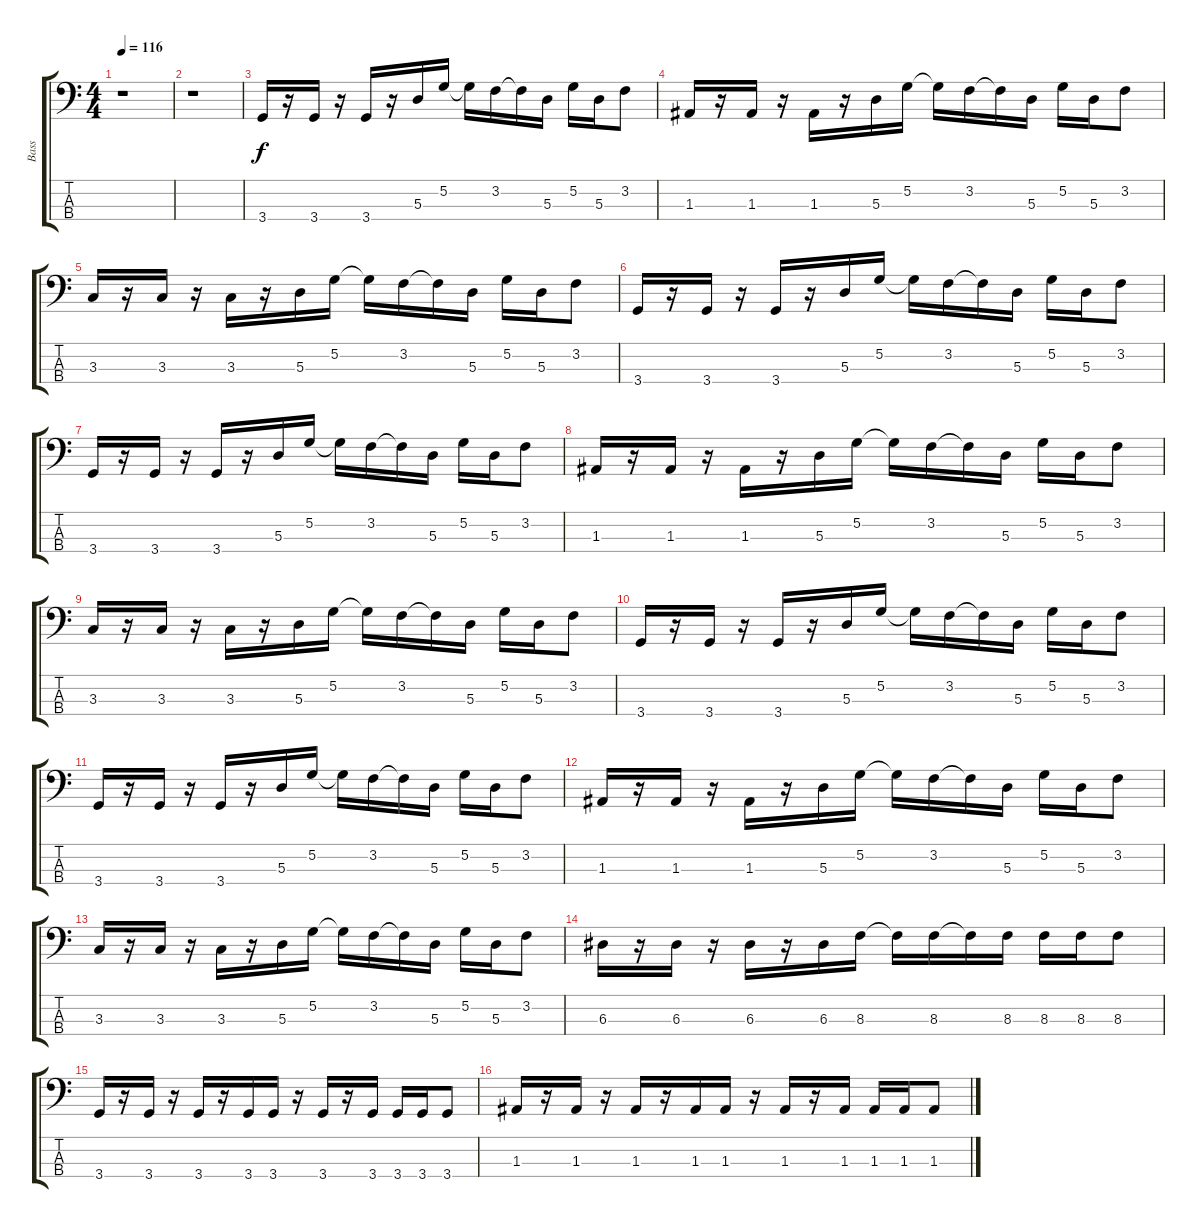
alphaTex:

\track ("Bass" "Bass") {instrument electricbassfinger}
\staff {score tabs}
\tuning (G2 D2 A1 E1) {hide}
\ts (4 4)
\tempo 116
\clef f4
\ks c
r.1{dy f} |
r.1 |
3.4.16 r.16 3.4.16 r.16 3.4.16 r.16 5.3.16 5.2.16 5.2{t}.16 3.2.16 3.2{t}.16 5.3.16 5.2.16 5.3.16 3.2.8 |
1.3.16 r.16 1.3.16 r.16 1.3.16 r.16 5.3.16 5.2.16 5.2{t}.16 3.2.16 3.2{t}.16 5.3.16 5.2.16 5.3.16 3.2.8 |
3.3.16 r.16 3.3.16 r.16 3.3.16 r.16 5.3.16 5.2.16 5.2{t}.16 3.2.16 3.2{t}.16 5.3.16 5.2.16 5.3.16 3.2.8 |
3.4.16 r.16 3.4.16 r.16 3.4.16 r.16 5.3.16 5.2.16 5.2{t}.16 3.2.16 3.2{t}.16 5.3.16 5.2.16 5.3.16 3.2.8 |
3.4.16 r.16 3.4.16 r.16 3.4.16 r.16 5.3.16 5.2.16 5.2{t}.16 3.2.16 3.2{t}.16 5.3.16 5.2.16 5.3.16 3.2.8 |
1.3.16 r.16 1.3.16 r.16 1.3.16 r.16 5.3.16 5.2.16 5.2{t}.16 3.2.16 3.2{t}.16 5.3.16 5.2.16 5.3.16 3.2.8 |
3.3.16 r.16 3.3.16 r.16 3.3.16 r.16 5.3.16 5.2.16 5.2{t}.16 3.2.16 3.2{t}.16 5.3.16 5.2.16 5.3.16 3.2.8 |
3.4.16 r.16 3.4.16 r.16 3.4.16 r.16 5.3.16 5.2.16 5.2{t}.16 3.2.16 3.2{t}.16 5.3.16 5.2.16 5.3.16 3.2.8 |
3.4.16 r.16 3.4.16 r.16 3.4.16 r.16 5.3.16 5.2.16 5.2{t}.16 3.2.16 3.2{t}.16 5.3.16 5.2.16 5.3.16 3.2.8 |
1.3.16 r.16 1.3.16 r.16 1.3.16 r.16 5.3.16 5.2.16 5.2{t}.16 3.2.16 3.2{t}.16 5.3.16 5.2.16 5.3.16 3.2.8 |
3.3.16 r.16 3.3.16 r.16 3.3.16 r.16 5.3.16 5.2.16 5.2{t}.16 3.2.16 3.2{t}.16 5.3.16 5.2.16 5.3.16 3.2.8 |
6.3.16 r.16 6.3.16 r.16 6.3.16 r.16 6.3.16 8.3.16 8.3{t}.16 8.3.16 8.3{t}.16 8.3.16 8.3.16 8.3.16 8.3.8 |
3.4.16 r.16 3.4.16 r.16 3.4.16 r.16 3.4.16 3.4.16 r.16 3.4.16 r.16 3.4.16 3.4.16 3.4.16 3.4.8 |
1.3.16 r.16 1.3.16 r.16 1.3.16 r.16 1.3.16 1.3.16 r.16 1.3.16 r.16 1.3.16 1.3.16 1.3.16 1.3.8
